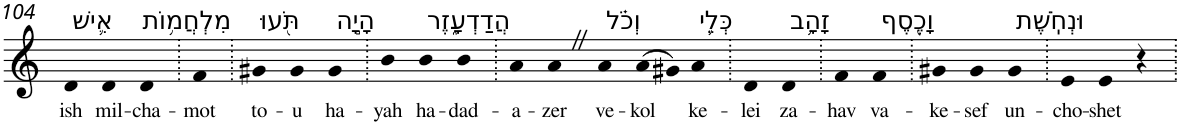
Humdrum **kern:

**kern	**text
*part1	*part1
*staff1	*staff1
*I"Piano	*
*I'Pno	*
!!LO:PB:g=z
*clefG2	*
*k[]	*
=104	=104
!LO:TX:a:t=אִ֛ישׁ	!
!	!LO:LY:b
4d	ish
!LO:TX:a:t=מִלְחֲמ֥וֹת	!
!	!LO:LY:b
4d	mil-
!	!LO:LY:b
4d	-cha-
=105.	=105.
!	!LO:LY:b
4f	-mot
=106.	=106.
!LO:TX:a:t=תֹּ֖עוּ	!
!	!LO:LY:b
4g#X	to-
!	!LO:LY:b
4g#	-u
!LO:TX:a:t=הָיָ֣ה	!
!	!LO:LY:b
4g#	ha-
=107.	=107.
!	!LO:LY:b
4b	-yah
!LO:TX:a:t=הֲדַדְעָ֑זֶר	!
!	!LO:LY:b
4b	ha-
!	!LO:LY:b
4b	-dad-
=108.	=108.
!	!LO:LY:b
4a	-a-
!	!LO:LY:b
4aZ	-zer
!LO:TX:a:t=וְכֹ֗ל	!
!	!LO:LY:b
4a	ve-
!	!LO:LY:b
(>8a	-kol
8g#X)	.
!LO:TX:a:t=כְּלֵ֛י	!
!	!LO:LY:b
4a	ke-
=109.	=109.
!	!LO:LY:b
4d	-lei
!LO:TX:a:t=זָהָ֥ב	!
!	!LO:LY:b
4d	za-
=110.	=110.
!	!LO:LY:b
4f	-hav
!LO:TX:a:t=וָכֶ֖סֶף	!
!	!LO:LY:b
4f	va-
=111.	=111.
!	!LO:LY:b
4g#X	-ke-
!	!LO:LY:b
4g#	-sef
!LO:TX:a:t=וּנְחֹֽשֶׁת	!
!	!LO:LY:b
4g#	un-
=112.	=112.
!	!LO:LY:b
4e	-cho-
!	!LO:LY:b
4e	-shet
4r	.
=.	=.
*-	*-
